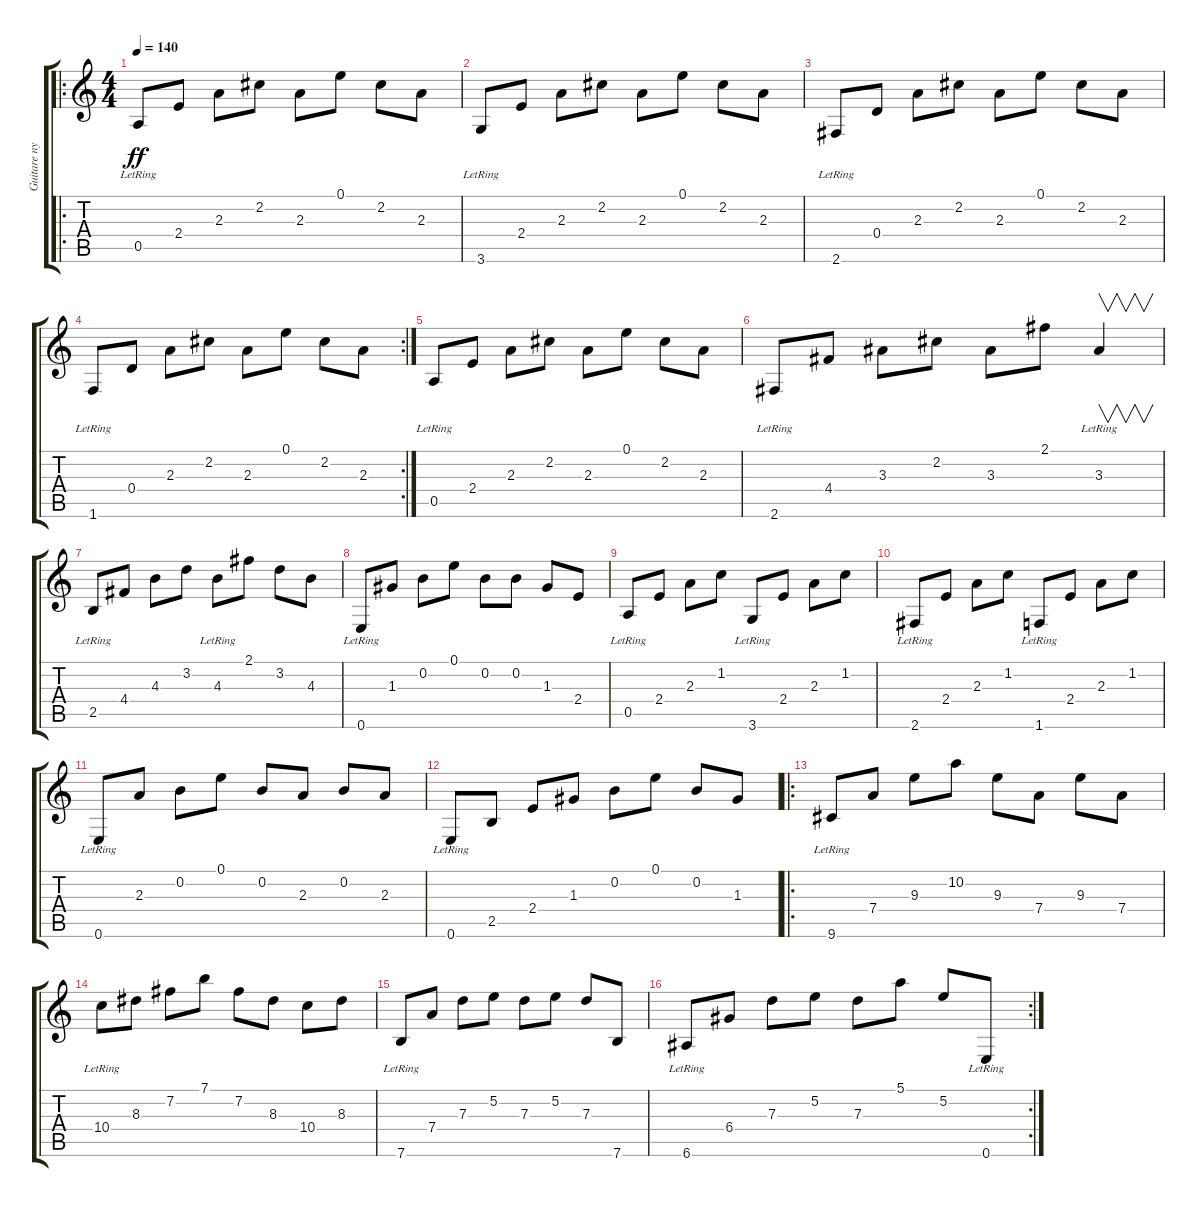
\track ("Guitare nylon" "Guitare ny") {instrument acousticguitarnylon}
\staff {score tabs}
\tuning (E4 B3 G3 D3 A2 E2) {hide}
\ro
\ts (4 4)
\tempo 140
\clef g2
\ks c
0.5{lr}.8{dy ff instrument acousticguitarnylon} 2.4.8 2.3.8 2.2.8 2.3.8 0.1.8 2.2.8 2.3.8 |
3.6{lr}.8 2.4.8 2.3.8 2.2.8 2.3.8 0.1.8 2.2.8 2.3.8 |
2.6{lr}.8 0.4.8 2.3.8 2.2.8 2.3.8 0.1.8 2.2.8 2.3.8 |
\rc 2
1.6{lr}.8 0.4.8 2.3.8 2.2.8 2.3.8 0.1.8 2.2.8 2.3.8 |
0.5{lr}.8 2.4.8 2.3.8 2.2.8 2.3.8 0.1.8 2.2.8 2.3.8 |
2.6{lr}.8 4.4.8 3.3.8 2.2.8 3.3.8 2.1.8 3.3{lr}.4{v} |
2.5{lr}.8 4.4.8 4.3.8 3.2.8 4.3{lr}.8 2.1.8 3.2.8 4.3.8 |
0.6{lr}.8 1.3.8 0.2.8 0.1.8 0.2.8 0.2.8 1.3.8 2.4.8 |
0.5{lr}.8 2.4.8 2.3.8 1.2.8 3.6{lr}.8 2.4.8 2.3.8 1.2.8 |
2.6{lr}.8 2.4.8 2.3.8 1.2.8 1.6{lr}.8 2.4.8 2.3.8 1.2.8 |
0.6{lr}.8 2.3.8 0.2.8 0.1.8 0.2.8 2.3.8 0.2.8 2.3.8 |
0.6{lr}.8 2.5.8 2.4.8 1.3.8 0.2.8 0.1.8 0.2.8 1.3.8 |
\ro
9.6{lr}.8 7.4.8 9.3.8 10.2.8 9.3.8 7.4.8 9.3.8 7.4.8 |
10.4{lr}.8 8.3.8 7.2.8 7.1.8 7.2.8 8.3.8 10.4.8 8.3.8 |
7.6{lr}.8 7.4.8 7.3.8 5.2.8 7.3.8 5.2.8 7.3.8 7.6.8 |
\rc 2
6.6{lr}.8 6.4.8 7.3.8 5.2.8 7.3.8 5.1.8 5.2.8 0.6{lr}.8
